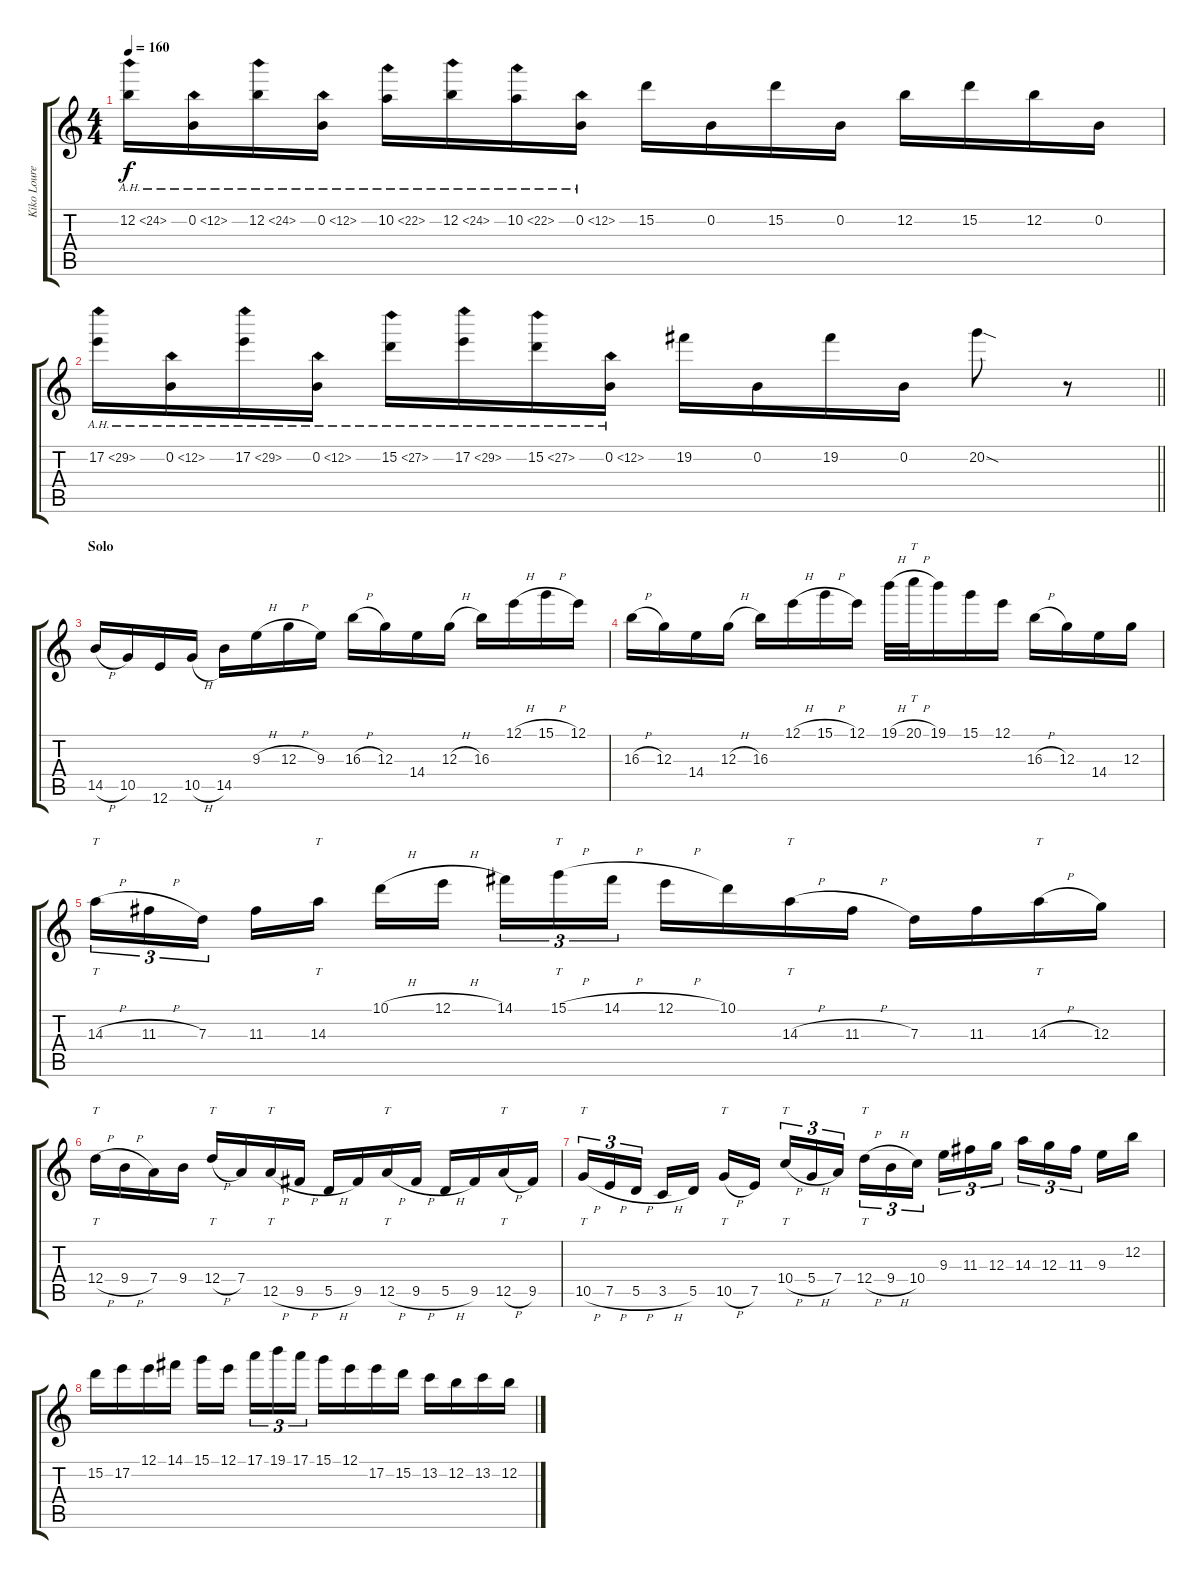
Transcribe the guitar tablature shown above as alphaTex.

\track ("Kiko Loureiro" "Kiko Loure") {instrument distortionguitar}
\staff {score tabs}
\tuning (E4 B3 G3 D3 A2 E2) {hide}
\ts (4 4)
\tempo 160
\clef g2
\ks c
12.2{ah 12}.16{dy f} 0.2{ah 12}.16 12.2{ah 12}.16 0.2{ah 12}.16 10.2{ah 12}.16 12.2{ah 12}.16 10.2{ah 12}.16 0.2{ah 12}.16 15.2.16 0.2.16 15.2.16 0.2.16 12.2.16 15.2.16 12.2.16 0.2.16 |
\barLineRight lightlight
17.2{ah 12}.16 0.2{ah 12}.16 17.2{ah 12}.16 0.2{ah 12}.16 15.2{ah 12}.16 17.2{ah 12}.16 15.2{ah 12}.16 0.2{ah 12}.16 19.2.16 0.2.16 19.2.16 0.2.16 20.2{sod}.8 r.8 |
\section ("" "Solo")
14.5{h}.16 10.5.16 12.6.16 10.5{h}.16 14.5.16 9.3{h}.16 12.3{h}.16 9.3.16 16.3{h}.16 12.3.16 14.4.16 12.3{h}.16 16.3.16 12.1{h}.16 15.1{h}.16 12.1.16 |
16.3{h}.16 12.3.16 14.4.16 12.3{h}.16 16.3.16 12.1{h}.16 15.1{h}.16 12.1.16 19.1{h}.32 20.1{h}.32{tt} 19.1.16 15.1.16 12.1.16 16.3{h}.16 12.3.16 14.4.16 12.3.16 |
14.3{h}.16{tt tu (3 2)} 11.3{h}.16{tu (3 2)} 7.3.16{tu (3 2)} 11.3.16 14.3.16{tt} 10.1{h}.16 12.1{h}.16 14.1.16{tu (3 2)} 15.1{h}.16{tt tu (3 2)} 14.1{h}.16{tu (3 2)} 12.1{h}.16 10.1.16 14.3{h}.16{tt} 11.3{h}.16 7.3.16 11.3.16 14.3{h}.16{tt} 12.3.16 |
12.4{h}.16{tt} 9.4{h}.16 7.4.16 9.4.16 12.4{h}.16{tt} 7.4.16 12.5{h}.16{tt} 9.5{h}.16 5.5{h}.16 9.5.16 12.5{h}.16{tt} 9.5{h}.16 5.5{h}.16 9.5.16 12.5{h}.16{tt} 9.5.16 |
10.5{h}.16{tt tu (3 2)} 7.5{h}.16{tu (3 2)} 5.5{h}.16{tu (3 2)} 3.5{h}.16 5.5.16 10.5{h}.16{tt} 7.5.16 10.4{h}.16{tt tu (3 2)} 5.4{h}.16{tu (3 2)} 7.4.16{tu (3 2)} 12.4{h}.16{tt tu (3 2)} 9.4{h}.16{tu (3 2)} 10.4.16{tu (3 2)} 9.3.16{tu (3 2)} 11.3.16{tu (3 2)} 12.3.16{tu (3 2)} 14.3.16{tu (3 2)} 12.3.16{tu (3 2)} 11.3.16{tu (3 2)} 9.3.16 12.2.16 |
15.2.16 17.2.16 12.1.16 14.1.16 15.1.16 12.1.16 17.1.16{tu (3 2)} 19.1.16{tu (3 2)} 17.1.16{tu (3 2)} 15.1.16 12.1.16 17.2.16 15.2.16 13.2.16 12.2.16 13.2.16 12.2.16
